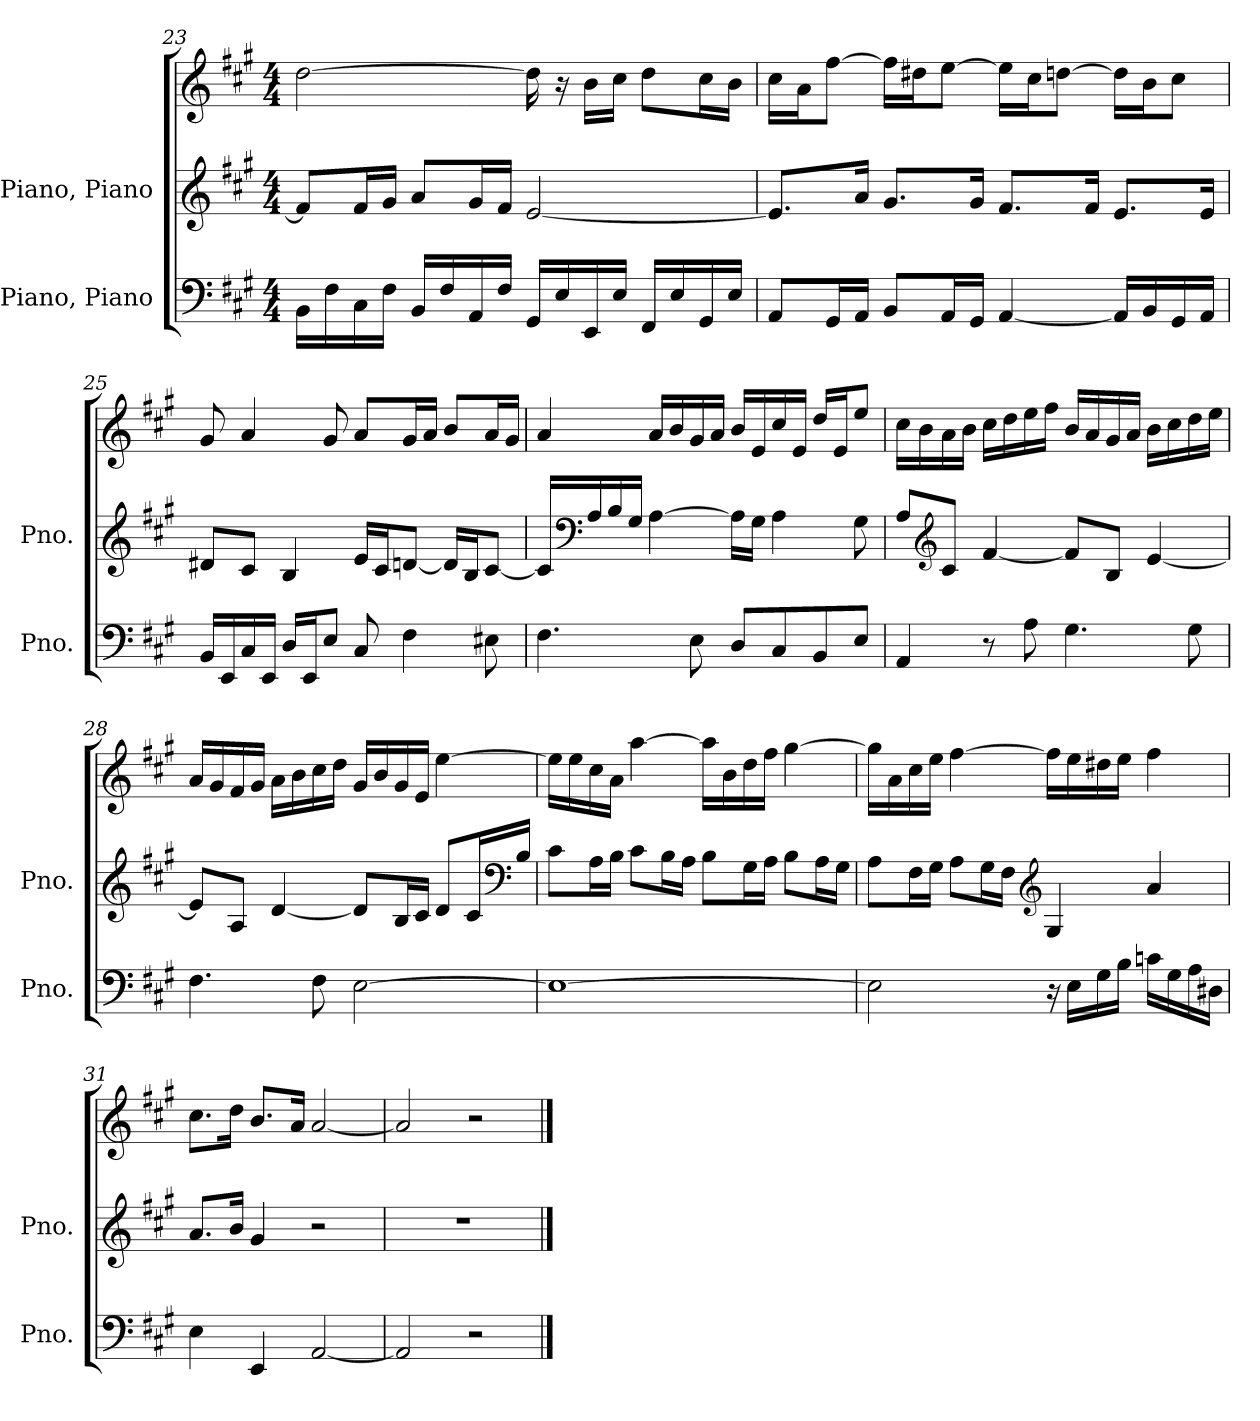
**kern	**kern	**kern
*part2	*part1	*part1
*staff3	*staff2	*staff1
*I"Piano, Piano	*I"Piano, Piano	*
*I'Pno.	*I'Pno.	*
!!LO:LB:g=z
*clefF4	*clefG2	*clefG2
*k[f#c#g#]	*k[f#c#g#]	*k[f#c#g#]
*M4/4	*M4/4	*M4/4
=23	=23	=23
16BB\LL	8f#/L]	[2dd\
16F#\	.	.
16C#\	16f#/L	.
16F#\JJ	16g#/JJ	.
16BB/LL	8a/L	.
16F#/	.	.
16AA/	16g#/L	.
16F#/JJ	16f#/JJ	.
16GG#/LL	[2e/	16dd\]
16E/	.	16r
16EE/	.	16b\LL
16E/JJ	.	16cc#\JJ
16FF#/LL	.	8dd\L
16E/	.	.
16GG#/	.	16cc#\L
16E/JJ	.	16b\JJ
=24	=24	=24
8AA/L	8.e/L]	16cc#\LL
.	.	16a\J
16GG#/L	.	[8ff#\J
16AA/JJ	16a/Jk	.
8BB/L	8.g#/L	16ff#\LL]
.	.	16dd#X\J
16AA/L	.	[8ee\J
16GG#/JJ	16g#/Jk	.
[4AA/	8.f#/L	16ee\LL]
.	.	16cc#\J
.	.	[8ddn\J
.	16f#/Jk	.
16AA/LL]	8.e/L	16dd\LL]
16BB/	.	16b\J
16GG#/	.	8cc#\J
16AA/JJ	16e/Jk	.
!!LO:PB:g=z
=25	=25	=25
16BB/LL	8d#X/L	8g#/
16EE/	.	.
16C#/	8c#/J	4a/
16EE/JJ	.	.
16D/LL	4B/	.
16EE/J	.	.
8E/J	.	8g#/
8C#/	16e/LL	8a/L
.	16c#/J	.
4F#\	[8dn/J	16g#/L
.	.	16a/JJ
.	16d/LL]	8b/L
.	16B/J	.
8E#X\	[8c#/J	16a/L
.	.	16g#/JJ
=26	=26	=26
4.F#\	16c#/LL]	4a/
*	*clefF4	*
.	16A/	.
.	16B/	.
.	16G#/JJ	.
.	[4A\	16a/LL
.	.	16b/
8E\	.	16g#/
.	.	16a/JJ
8D/L	16A\LL]	16b/LL
.	16G#\JJ	16e/
8C#/	4A\	16cc#/
.	.	16e/JJ
8BB/	.	16dd/LL
.	.	16e/J
8E/J	8G#\	8ee/J
!!LO:LB:g=z
=27	=27	=27
4AA/	8A/L	16cc#\LL
.	.	16b\
*	*clefG2	*
.	8c#/J	16a\
.	.	16b\JJ
8r	[4f#/	16cc#\LL
.	.	16dd\
8A\	.	16ee\
.	.	16ff#\JJ
4.G#\	8f#/L]	16b/LL
.	.	16a/
.	8B/J	16g#/
.	.	16a/JJ
.	[4e/	16b\LL
.	.	16cc#\
8G#\	.	16dd\
.	.	16ee\JJ
=28	=28	=28
4.F#\	8e/L]	16a/LL
.	.	16g#/
.	8A/J	16f#/
.	.	16g#/JJ
.	[4d/	16a\LL
.	.	16b\
8F#\	.	16cc#\
.	.	16dd\JJ
[2E\	8d/L]	16g#/LL
.	.	16b/
.	16B/L	16g#/
.	16c#/JJ	16e/JJ
.	8d/L	[4ee\
.	16c#/L	.
*	*clefF4	*
.	16B/JJ	.
!!LO:LB:g=z
=29	=29	=29
1E_	8c#\L	16ee\LL]
.	.	16ee\
.	16A\L	16cc#\
.	16B\JJ	16a\JJ
.	8c#\L	[4aa\
.	16B\L	.
.	16A\JJ	.
.	8B\L	16aa\LL]
.	.	16b\
.	16G#\L	16dd\
.	16A\JJ	16ff#\JJ
.	8B\L	[4gg#\
.	16A\L	.
.	16G#\JJ	.
=30	=30	=30
2E\]	8A\L	16gg#\LL]
.	.	16a\
.	16F#\L	16cc#\
.	16G#\JJ	16ee\JJ
.	8A\L	[4ff#\
.	16G#\L	.
.	16F#\JJ	.
*	*clefG2	*
16r	4G#/	16ff#\LL]
16E\LL	.	16ee\
16G#\	.	16dd#X\
16B\JJ	.	16ee\JJ
16cn\LL	4a/	4ff#\
16G#\	.	.
16A\	.	.
16D#X\JJ	.	.
=31	=31	=31
4E\	8.a/L	8.cc#\L
.	16b/Jk	16dd\Jk
4EE/	4g#/	8.b/L
.	.	16a/Jk
[2AA/	2r	[2a/
!!LO:LB:g=z
=32	=32	=32
2AA/]	1r	2a/]
2r	.	2r
==	==	==
*-	*-	*-
